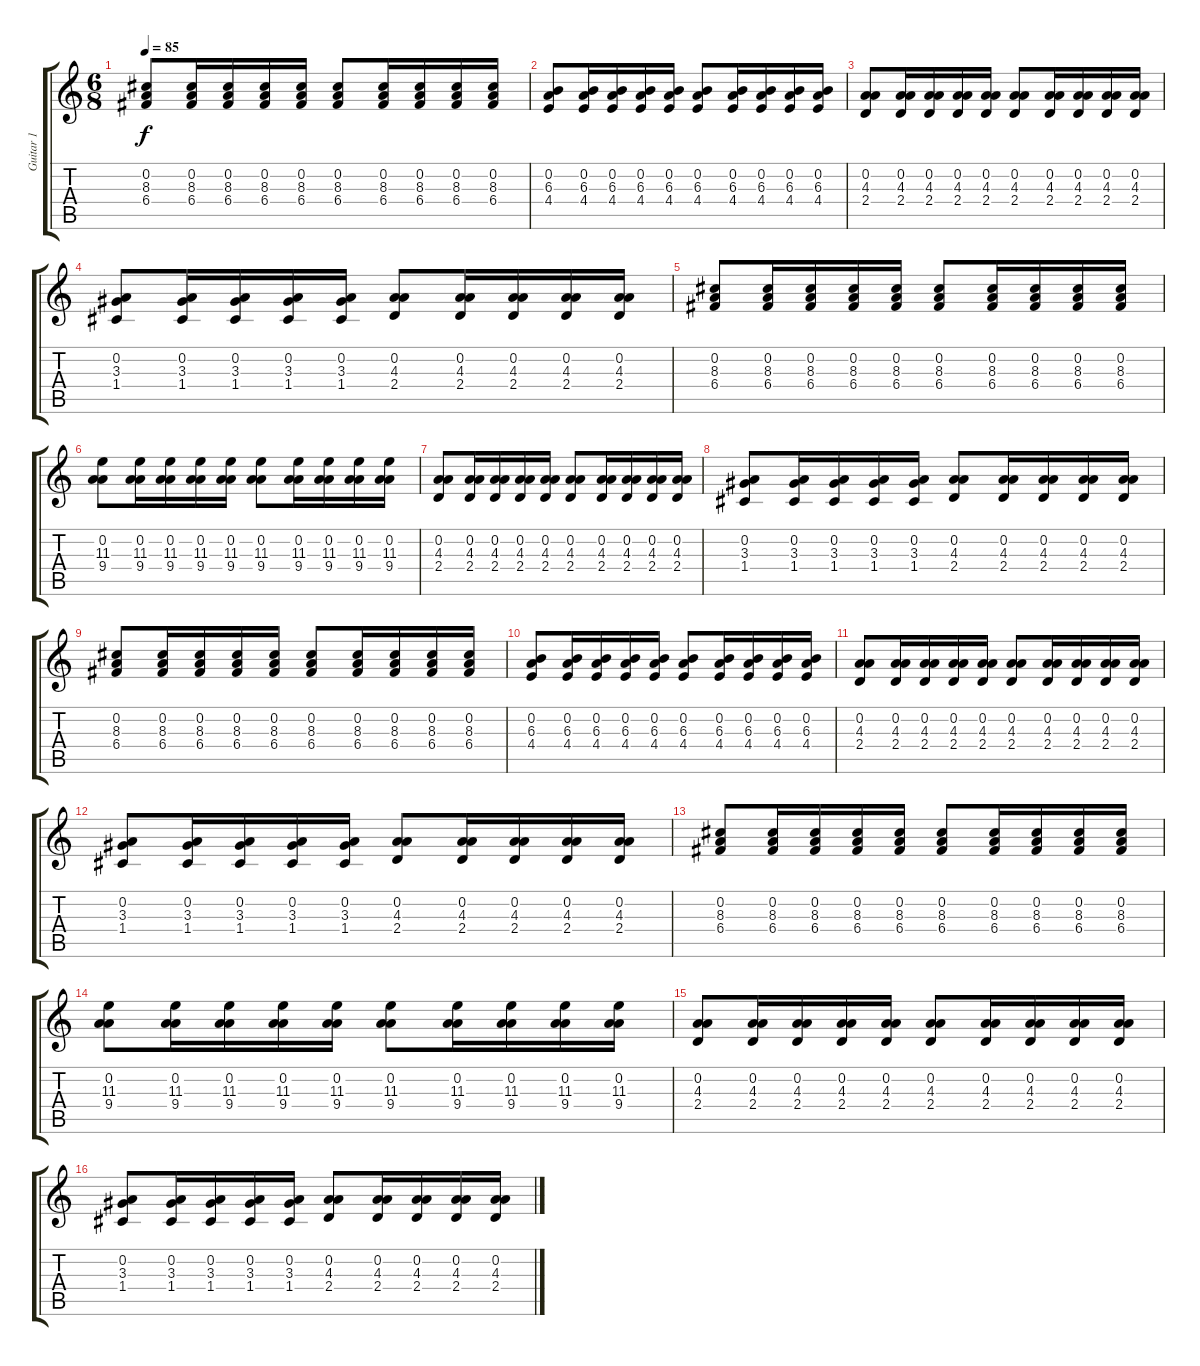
\track ("Guitar 1" "Guitar 1") {instrument electricguitarclean}
\staff {score tabs}
\tuning (D4 A3 F3 C3 G2 C2) {hide}
\ts (6 8)
\tempo 85
\clef g2
\ks c
(0.2 8.3 6.4).8{dy f instrument electricguitarclean} (0.2 8.3 6.4).16 (0.2 8.3 6.4).16 (0.2 8.3 6.4).16 (0.2 8.3 6.4).16 (0.2 8.3 6.4).8 (0.2 8.3 6.4).16 (0.2 8.3 6.4).16 (0.2 8.3 6.4).16 (0.2 8.3 6.4).16 |
(0.2 6.3 4.4).8 (0.2 6.3 4.4).16 (0.2 6.3 4.4).16 (0.2 6.3 4.4).16 (0.2 6.3 4.4).16 (0.2 6.3 4.4).8 (0.2 6.3 4.4).16 (0.2 6.3 4.4).16 (0.2 6.3 4.4).16 (0.2 6.3 4.4).16 |
(0.2 4.3 2.4).8 (0.2 4.3 2.4).16 (0.2 4.3 2.4).16 (0.2 4.3 2.4).16 (0.2 4.3 2.4).16 (0.2 4.3 2.4).8 (0.2 4.3 2.4).16 (0.2 4.3 2.4).16 (0.2 4.3 2.4).16 (0.2 4.3 2.4).16 |
(0.2 3.3 1.4).8 (0.2 3.3 1.4).16 (0.2 3.3 1.4).16 (0.2 3.3 1.4).16 (0.2 3.3 1.4).16 (0.2 4.3 2.4).8 (0.2 4.3 2.4).16 (0.2 4.3 2.4).16 (0.2 4.3 2.4).16 (0.2 4.3 2.4).16 |
(0.2 8.3 6.4).8 (0.2 8.3 6.4).16 (0.2 8.3 6.4).16 (0.2 8.3 6.4).16 (0.2 8.3 6.4).16 (0.2 8.3 6.4).8 (0.2 8.3 6.4).16 (0.2 8.3 6.4).16 (0.2 8.3 6.4).16 (0.2 8.3 6.4).16 |
(0.2 11.3 9.4).8 (0.2 11.3 9.4).16 (0.2 11.3 9.4).16 (0.2 11.3 9.4).16 (0.2 11.3 9.4).16 (0.2 11.3 9.4).8 (0.2 11.3 9.4).16 (0.2 11.3 9.4).16 (0.2 11.3 9.4).16 (0.2 11.3 9.4).16 |
(0.2 4.3 2.4).8 (0.2 4.3 2.4).16 (0.2 4.3 2.4).16 (0.2 4.3 2.4).16 (0.2 4.3 2.4).16 (0.2 4.3 2.4).8 (0.2 4.3 2.4).16 (0.2 4.3 2.4).16 (0.2 4.3 2.4).16 (0.2 4.3 2.4).16 |
(0.2 3.3 1.4).8 (0.2 3.3 1.4).16 (0.2 3.3 1.4).16 (0.2 3.3 1.4).16 (0.2 3.3 1.4).16 (0.2 4.3 2.4).8 (0.2 4.3 2.4).16 (0.2 4.3 2.4).16 (0.2 4.3 2.4).16 (0.2 4.3 2.4).16 |
(0.2 8.3 6.4).8 (0.2 8.3 6.4).16 (0.2 8.3 6.4).16 (0.2 8.3 6.4).16 (0.2 8.3 6.4).16 (0.2 8.3 6.4).8 (0.2 8.3 6.4).16 (0.2 8.3 6.4).16 (0.2 8.3 6.4).16 (0.2 8.3 6.4).16 |
(0.2 6.3 4.4).8 (0.2 6.3 4.4).16 (0.2 6.3 4.4).16 (0.2 6.3 4.4).16 (0.2 6.3 4.4).16 (0.2 6.3 4.4).8 (0.2 6.3 4.4).16 (0.2 6.3 4.4).16 (0.2 6.3 4.4).16 (0.2 6.3 4.4).16 |
(0.2 4.3 2.4).8 (0.2 4.3 2.4).16 (0.2 4.3 2.4).16 (0.2 4.3 2.4).16 (0.2 4.3 2.4).16 (0.2 4.3 2.4).8 (0.2 4.3 2.4).16 (0.2 4.3 2.4).16 (0.2 4.3 2.4).16 (0.2 4.3 2.4).16 |
(0.2 3.3 1.4).8 (0.2 3.3 1.4).16 (0.2 3.3 1.4).16 (0.2 3.3 1.4).16 (0.2 3.3 1.4).16 (0.2 4.3 2.4).8 (0.2 4.3 2.4).16 (0.2 4.3 2.4).16 (0.2 4.3 2.4).16 (0.2 4.3 2.4).16 |
(0.2 8.3 6.4).8 (0.2 8.3 6.4).16 (0.2 8.3 6.4).16 (0.2 8.3 6.4).16 (0.2 8.3 6.4).16 (0.2 8.3 6.4).8 (0.2 8.3 6.4).16 (0.2 8.3 6.4).16 (0.2 8.3 6.4).16 (0.2 8.3 6.4).16 |
(0.2 11.3 9.4).8 (0.2 11.3 9.4).16 (0.2 11.3 9.4).16 (0.2 11.3 9.4).16 (0.2 11.3 9.4).16 (0.2 11.3 9.4).8 (0.2 11.3 9.4).16 (0.2 11.3 9.4).16 (0.2 11.3 9.4).16 (0.2 11.3 9.4).16 |
(0.2 4.3 2.4).8 (0.2 4.3 2.4).16 (0.2 4.3 2.4).16 (0.2 4.3 2.4).16 (0.2 4.3 2.4).16 (0.2 4.3 2.4).8 (0.2 4.3 2.4).16 (0.2 4.3 2.4).16 (0.2 4.3 2.4).16 (0.2 4.3 2.4).16 |
(0.2 3.3 1.4).8 (0.2 3.3 1.4).16 (0.2 3.3 1.4).16 (0.2 3.3 1.4).16 (0.2 3.3 1.4).16 (0.2 4.3 2.4).8 (0.2 4.3 2.4).16 (0.2 4.3 2.4).16 (0.2 4.3 2.4).16 (0.2 4.3 2.4).16
